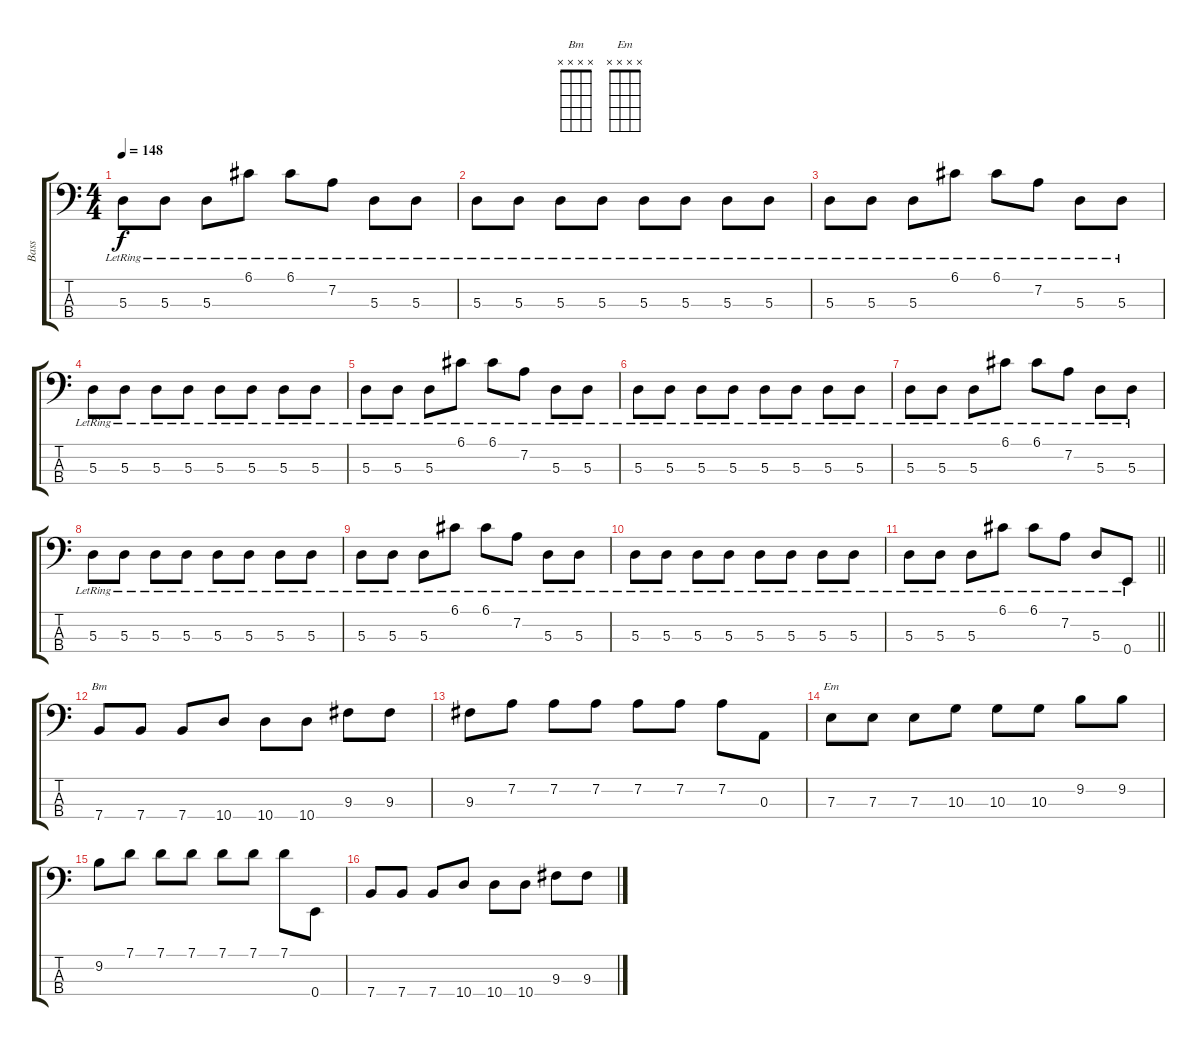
\track ("Bass" "Bass") {instrument electricbasspick}
\staff {score tabs}
\tuning (G2 D2 A1 E1) {hide}
\chord ("Bm" x x x x)
\chord ("Em" x x x x)
\ts (4 4)
\tempo 148
\clef f4
\ks c
5.3{lr}.8{dy f} 5.3{lr}.8 5.3{lr}.8 6.1{lr}.8 6.1{lr}.8 7.2{lr}.8 5.3{lr}.8 5.3{lr}.8 |
5.3{lr}.8 5.3{lr}.8 5.3{lr}.8 5.3{lr}.8 5.3{lr}.8 5.3{lr}.8 5.3{lr}.8 5.3{lr}.8 |
5.3{lr}.8 5.3{lr}.8 5.3{lr}.8 6.1{lr}.8 6.1{lr}.8 7.2{lr}.8 5.3{lr}.8 5.3{lr}.8 |
5.3{lr}.8 5.3{lr}.8 5.3{lr}.8 5.3{lr}.8 5.3{lr}.8 5.3{lr}.8 5.3{lr}.8 5.3{lr}.8 |
5.3{lr}.8 5.3{lr}.8 5.3{lr}.8 6.1{lr}.8 6.1{lr}.8 7.2{lr}.8 5.3{lr}.8 5.3{lr}.8 |
5.3{lr}.8 5.3{lr}.8 5.3{lr}.8 5.3{lr}.8 5.3{lr}.8 5.3{lr}.8 5.3{lr}.8 5.3{lr}.8 |
5.3{lr}.8 5.3{lr}.8 5.3{lr}.8 6.1{lr}.8 6.1{lr}.8 7.2{lr}.8 5.3{lr}.8 5.3{lr}.8 |
5.3{lr}.8 5.3{lr}.8 5.3{lr}.8 5.3{lr}.8 5.3{lr}.8 5.3{lr}.8 5.3{lr}.8 5.3{lr}.8 |
5.3{lr}.8 5.3{lr}.8 5.3{lr}.8 6.1{lr}.8 6.1{lr}.8 7.2{lr}.8 5.3{lr}.8 5.3{lr}.8 |
5.3{lr}.8 5.3{lr}.8 5.3{lr}.8 5.3{lr}.8 5.3{lr}.8 5.3{lr}.8 5.3{lr}.8 5.3{lr}.8 |
\barLineRight lightlight
5.3{lr}.8 5.3{lr}.8 5.3{lr}.8 6.1{lr}.8 6.1{lr}.8 7.2{lr}.8 5.3{lr}.8 0.4{lr}.8 |
7.4.8{ch "Bm"} 7.4.8 7.4.8 10.4.8 10.4.8 10.4.8 9.3.8 9.3.8 |
9.3.8 7.2.8 7.2.8 7.2.8 7.2.8 7.2.8 7.2.8 0.3.8 |
7.3.8{ch "Em"} 7.3.8 7.3.8 10.3.8 10.3.8 10.3.8 9.2.8 9.2.8 |
9.2.8 7.1.8 7.1.8 7.1.8 7.1.8 7.1.8 7.1.8 0.4.8 |
7.4.8 7.4.8 7.4.8 10.4.8 10.4.8 10.4.8 9.3.8 9.3.8
